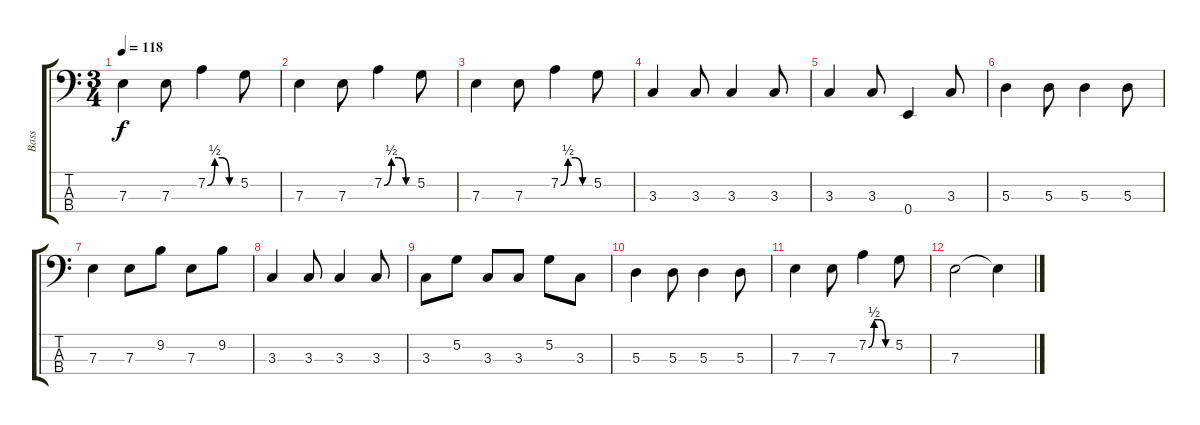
\track ("Bass" "Bass") {instrument electricbassfinger}
\staff {score tabs}
\tuning (G2 D2 A1 E1) {hide}
\ts (3 4)
\tempo 118
\clef f4
\ks c
7.3.4{dy f} 7.3.8 7.2{be (custom 0 0 15 2 30 2 45 0 60 0)}.4 5.2.8 |
7.3.4 7.3.8 7.2{be (custom 0 0 15 2 30 2 45 0 60 0)}.4 5.2.8 |
7.3.4 7.3.8 7.2{be (custom 0 0 15 2 30 2 45 0 60 0)}.4 5.2.8 |
3.3.4 3.3.8 3.3.4 3.3.8 |
3.3.4 3.3.8 0.4.4 3.3.8 |
5.3.4 5.3.8 5.3.4 5.3.8 |
7.3.4 7.3.8 9.2.8 7.3.8 9.2.8 |
3.3.4 3.3.8 3.3.4 3.3.8 |
3.3.8 5.2.8 3.3.8 3.3.8 5.2.8 3.3.8 |
5.3.4 5.3.8 5.3.4 5.3.8 |
7.3.4 7.3.8 7.2{be (custom 0 0 15 2 30 2 45 0 60 0)}.4 5.2.8 |
7.3.2 7.3{t}.4
